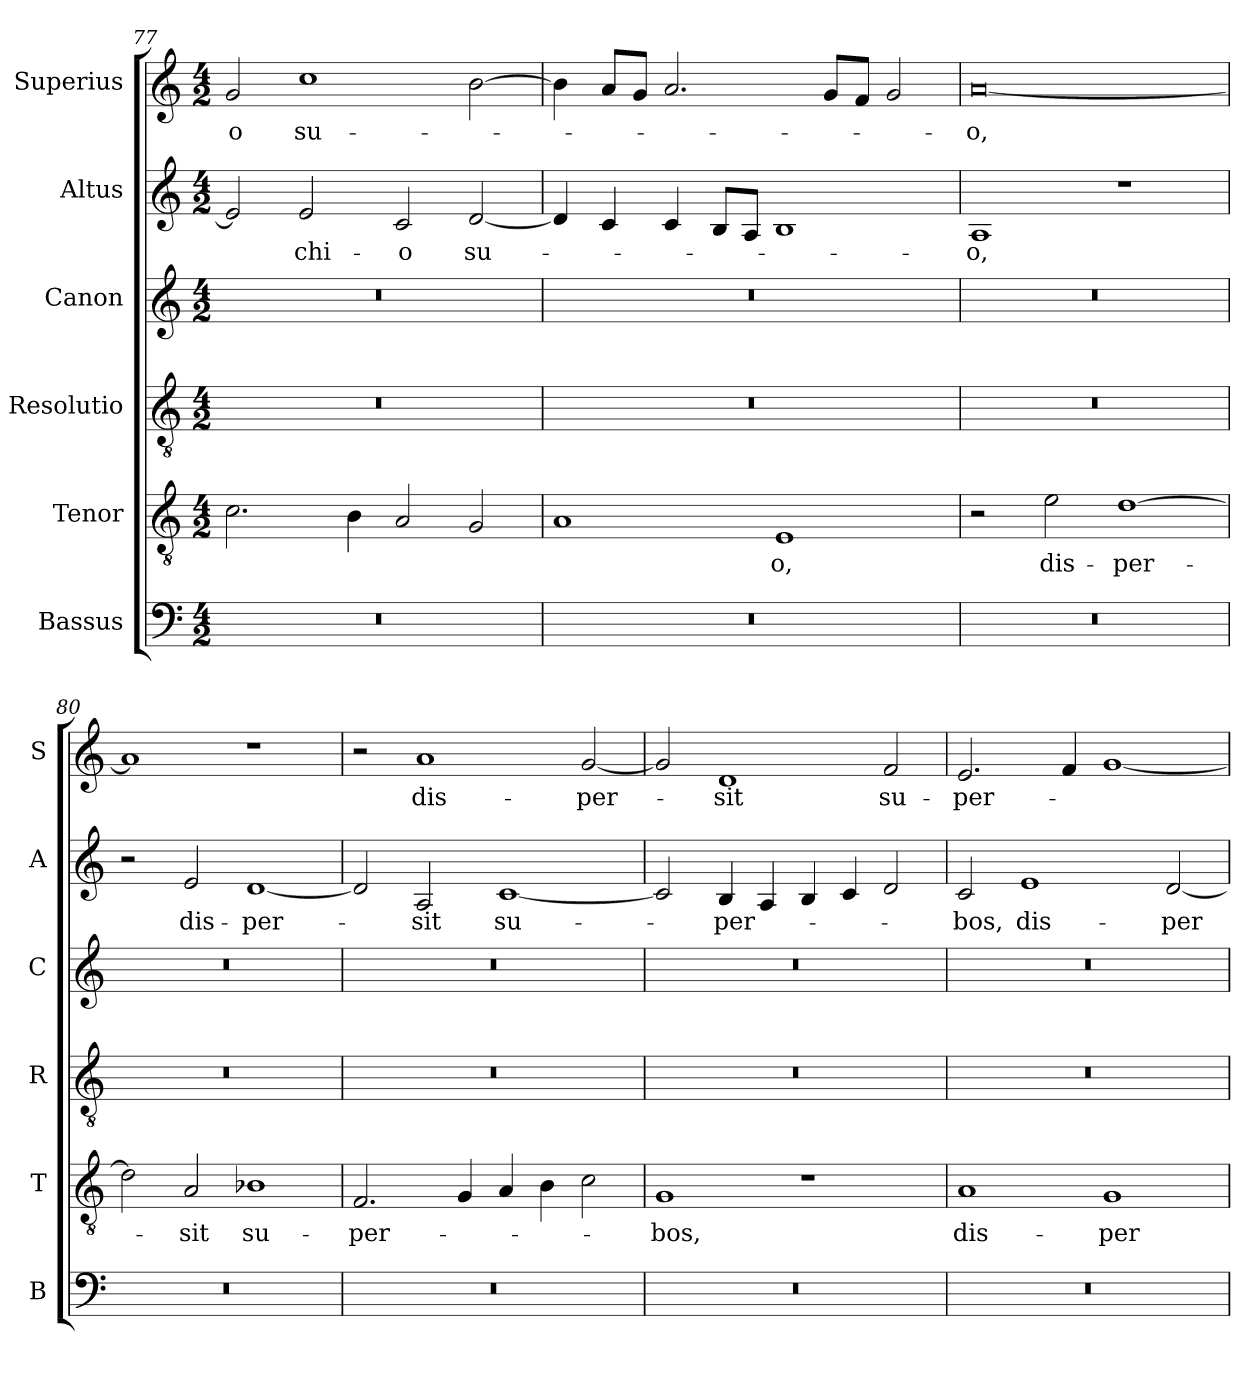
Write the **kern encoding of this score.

**kern	**kern	**text	**kern	**kern	**kern	**text	**kern	**text
*part6	*part5	*part5	*part4	*part3	*part2	*part2	*part1	*part1
*staff6	*staff5	*staff5	*staff4	*staff3	*staff2	*staff2	*staff1	*staff1
*I"Bassus	*I"Tenor	*	*I"Resolutio	*I"Canon	*I"Altus	*	*I"Superius	*
*I'B	*I'T	*	*I'R	*I'C	*I'A	*	*I'S	*
*clefF4	*clefGv2	*	*clefGv2	*clefG2	*clefG2	*	*clefG2	*
*k[]	*k[]	*	*k[]	*k[]	*k[]	*	*k[]	*
*C:	*C:	*	*C:	*C:	*C:	*	*C:	*
*M4/2	*M4/2	*	*M4/2	*M4/2	*M4/2	*	*M4/2	*
=77	=77	=77	=77	=77	=77	=77	=77	=77
!	!	!	!	!	!	!	!	!LO:LY:b
0r	2.c\	.	0r	0r	2e/]	.	2g/	-o
!	!	!	!	!	!	!LO:LY:b	!	!LO:LY:b
.	.	.	.	.	2e/	-chi-	1cc	su-
.	4B\	.	.	.	.	.	.	.
!	!	!	!	!	!	!LO:LY:b	!	!
.	2A/	.	.	.	2c/	-o	.	.
!	!	!	!	!	!	!LO:LY:b	!	!
.	2G/	.	.	.	[2d/	su-	[2b\	.
!!LO:LB:g=z
=78	=78	=78	=78	=78	=78	=78	=78	=78
0r	1A	.	0r	0r	4d/]	.	4b\]	.
.	.	.	.	.	4c/	.	8a/L	.
.	.	.	.	.	.	.	8g/J	.
.	.	.	.	.	4c/	.	2.a/	.
.	.	.	.	.	8B/L	.	.	.
.	.	.	.	.	8A/J	.	.	.
!	!	!LO:LY:b	!	!	!	!	!	!
.	1E	-o,	.	.	1B	.	.	.
.	.	.	.	.	.	.	8g/L	.
.	.	.	.	.	.	.	8f/J	.
.	.	.	.	.	.	.	2g/	.
=79	=79	=79	=79	=79	=79	=79	=79	=79
!	!	!	!	!	!	!LO:LY:b	!	!LO:LY:b
0r	2r	.	0r	0r	1A	-o,	[0a	-o,
!	!	!LO:LY:b	!	!	!	!	!	!
.	2e\	dis-	.	.	.	.	.	.
!	!	!LO:LY:b	!	!	!	!	!	!
.	[1d	-per-	.	.	1r	.	.	.
=80	=80	=80	=80	=80	=80	=80	=80	=80
0r	2d\]	.	0r	0r	2r	.	1a]	.
!	!	!LO:LY:b	!	!	!	!LO:LY:b	!	!
.	2A/	-sit	.	.	2e/	dis-	.	.
!	!	!LO:LY:b	!	!	!	!LO:LY:b	!	!
.	1B-X	su-	.	.	[1d	-per-	1r	.
=81	=81	=81	=81	=81	=81	=81	=81	=81
!	!	!LO:LY:b	!	!	!	!	!	!
0r	2.F/	-per-	0r	0r	2d/]	.	2r	.
!	!	!	!	!	!	!LO:LY:b	!	!LO:LY:b
.	.	.	.	.	2A/	-sit	1a	dis-
.	4G/	.	.	.	.	.	.	.
!	!	!	!	!	!	!LO:LY:b	!	!
.	4A/	.	.	.	[1c	su-	.	.
.	4B\	.	.	.	.	.	.	.
!	!	!	!	!	!	!	!	!LO:LY:b
.	2c\	.	.	.	.	.	[2g/	-per-
=82	=82	=82	=82	=82	=82	=82	=82	=82
!	!	!LO:LY:b	!	!	!	!	!	!
0r	1G	-bos,	0r	0r	2c/]	.	2g/]	.
!	!	!	!	!	!	!LO:LY:b	!	!LO:LY:b
.	.	.	.	.	4B/	-per-	1d	-sit
.	.	.	.	.	4A/	.	.	.
.	1r	.	.	.	4B/	.	.	.
.	.	.	.	.	4c/	.	.	.
!	!	!	!	!	!	!	!	!LO:LY:b
.	.	.	.	.	2d/	.	2f/	su-
=83	=83	=83	=83	=83	=83	=83	=83	=83
!	!	!LO:LY:b	!	!	!	!LO:LY:b	!	!LO:LY:b
0r	1A	dis-	0r	0r	2c/	-bos,	2.e/	-per-
!	!	!	!	!	!	!LO:LY:b	!	!
.	.	.	.	.	1e	dis-	.	.
.	.	.	.	.	.	.	4f/	.
!	!	!LO:LY:b	!	!	!	!	!	!
.	1G	-per-	.	.	.	.	[1g	.
!	!	!	!	!	!	!LO:LY:b	!	!
.	.	.	.	.	[2d/	-per-	.	.
=	=	=	=	=	=	=	=	=
*-	*-	*-	*-	*-	*-	*-	*-	*-
